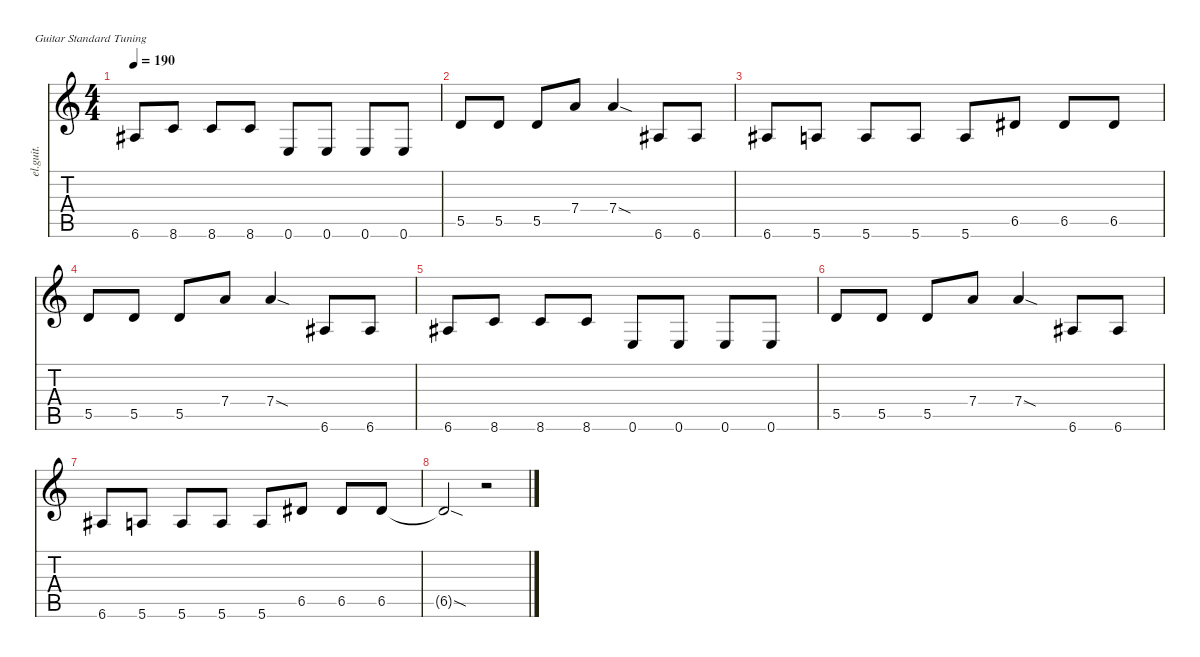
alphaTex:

\defaultSystemsLayout 4
\hideDynamics
\bracketExtendMode nobrackets
\track ("喜多郁代" "el.guit.") {instrument electricguitarclean}
\staff {score tabs}
\tuning (E4 B3 G3 D3 A2 E2)
\ts (4 4)
\tempo 190
\clef g2
\ks c
6.6{acc #}.8{dy mf beam Up} 8.6.8{beam Up} 8.6.8{beam Up} 8.6.8{beam Up} 0.6.8{beam Up} 0.6.8{beam Up} 0.6.8{beam Up} 0.6.8{beam Up} |
5.5.8{beam Up} 5.5.8{beam Up} 5.5.8{beam Up} 7.4.8{beam Up} 7.4{sod}.4{beam Up} 6.6{acc #}.8{beam Up} 6.6{acc #}.8{beam Up} |
6.6{acc #}.8{beam Up} 5.6.8{beam Up} 5.6.8{beam Up} 5.6.8{beam Up} 5.6.8{beam Up} 6.5{acc #}.8{beam Up} 6.5{acc #}.8{beam Up} 6.5{acc #}.8{beam Up} |
5.5.8{beam Up} 5.5.8{beam Up} 5.5.8{beam Up} 7.4.8{beam Up} 7.4{sod}.4{beam Up} 6.6{acc #}.8{beam Up} 6.6{acc #}.8{beam Up} |
6.6{acc #}.8{beam Up} 8.6.8{beam Up} 8.6.8{beam Up} 8.6.8{beam Up} 0.6.8{beam Up} 0.6.8{beam Up} 0.6.8{beam Up} 0.6.8{beam Up} |
5.5.8{beam Up} 5.5.8{beam Up} 5.5.8{beam Up} 7.4.8{beam Up} 7.4{sod}.4{beam Up} 6.6{acc #}.8{beam Up} 6.6{acc #}.8{beam Up} |
6.6{acc #}.8{beam Up} 5.6.8{beam Up} 5.6.8{beam Up} 5.6.8{beam Up} 5.6.8{beam Up} 6.5{acc #}.8{beam Up} 6.5{acc #}.8{beam Up} 6.5{acc #}.8{beam Up} |
6.5{sod t acc #}.2{beam Up} r.2{beam Down}
